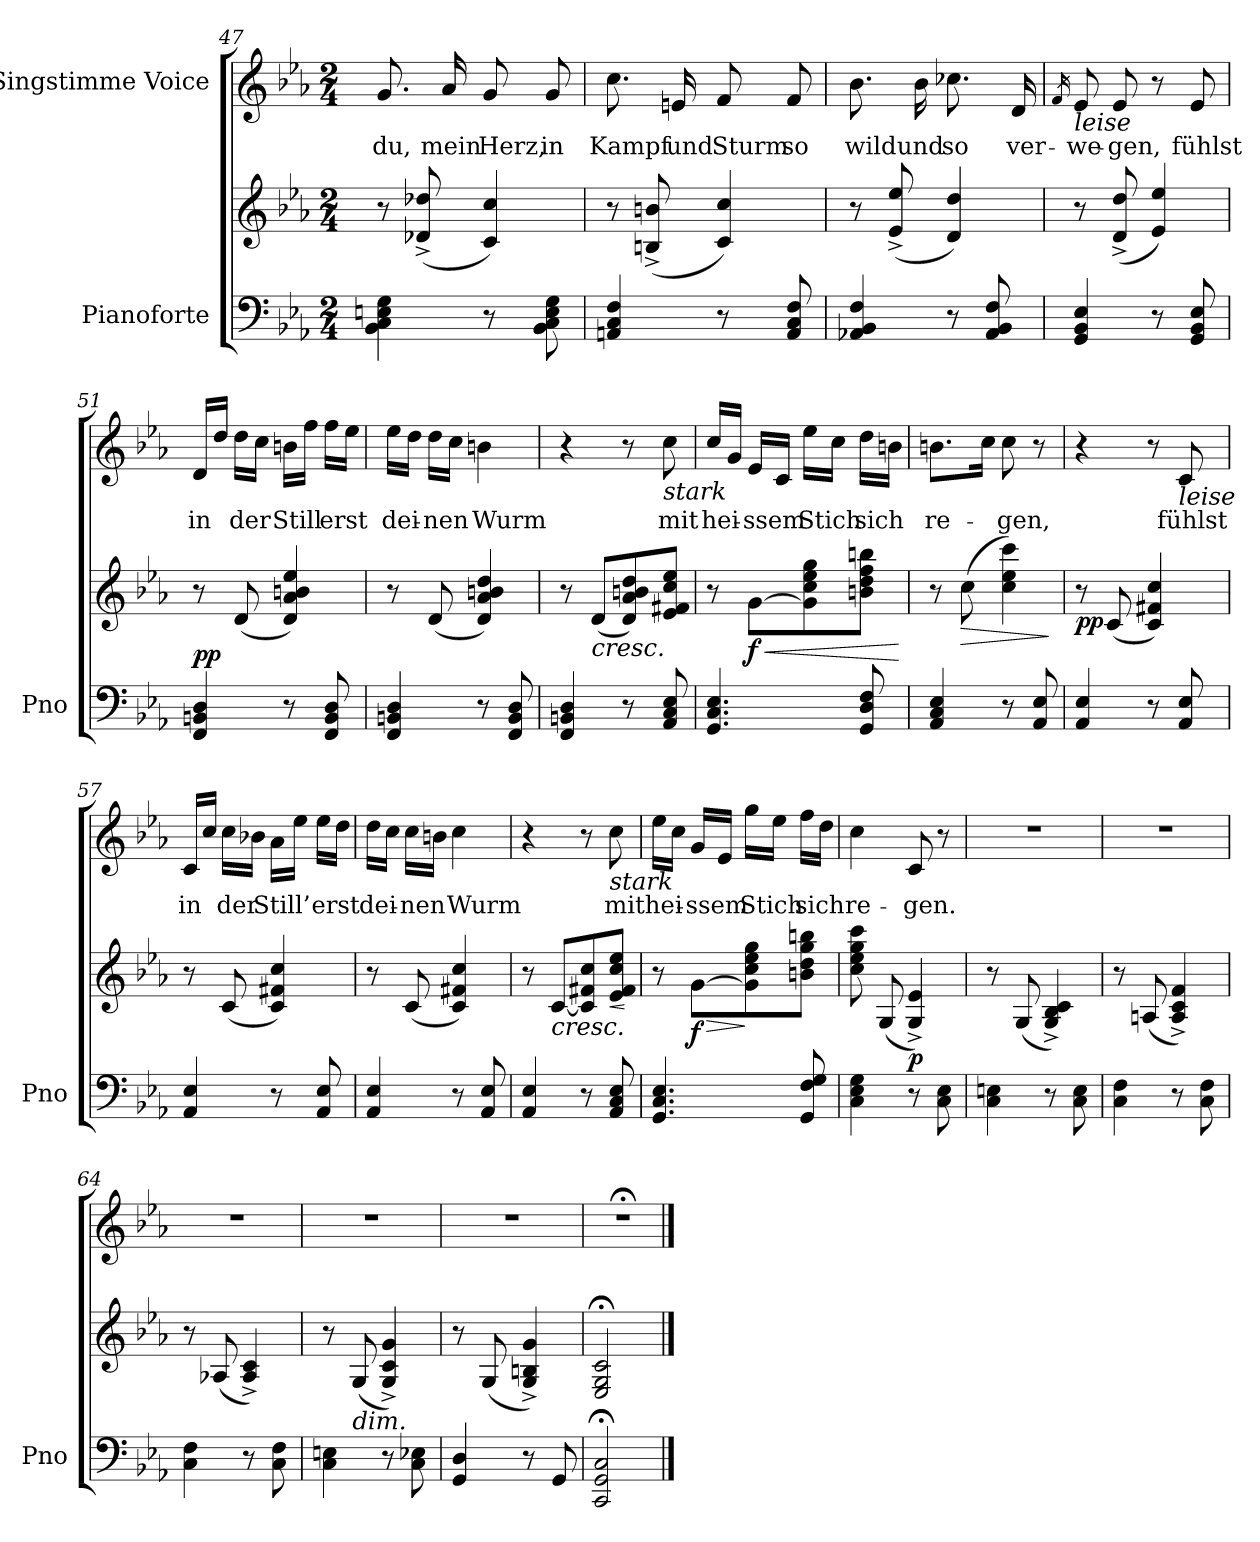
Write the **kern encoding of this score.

**kern	**kern	**dynam	**kern	**text
*part2	*part2	*part2	*part1	*part1
*staff3	*staff2	*staff2/3	*staff1	*staff1
*I"Pianoforte	*	*	*I"Singstimme Voice	*
*I'Pno	*	*	*	*
!!LO:LB:g=z
*clefF4	*clefG2	*	*clefG2	*
*k[b-e-a-]	*k[b-e-a-]	*	*k[b-e-a-]	*
*M2/4	*M2/4	*	*M2/4	*
=47	=47	=47	=47	=47
!	!	!	!	!LO:LY:b
4BB-\ 4C\ 4En\ 4G\	8r	.	8.g/	du,
.	(8d-X/^ 8dd-X/^	.	.	.
!	!	!	!	!LO:LY:b
.	.	.	16a-/	mein
!	!	!	!	!LO:LY:b
8r	4c/ 4cc/)	.	8g/	Herz,
!	!	!	!	!LO:LY:b
8BB-\ 8C\ 8E\ 8G\	.	.	8g/	in
=48	=48	=48	=48	=48
!	!	!	!	!LO:LY:b
4AAn/ 4C/ 4F/	8r	.	8.cc\	Kampf
.	(8Bn/^ 8bn/^	.	.	.
!	!	!	!	!LO:LY:b
.	.	.	16en/	und
!	!	!	!	!LO:LY:b
8r	4c/ 4cc/)	.	8f/	Sturm
!	!	!	!	!LO:LY:b
8AA/ 8C/ 8F/	.	.	8f/	so
=49	=49	=49	=49	=49
!	!	!	!	!LO:LY:b
4AA-X/ 4BB-/ 4F/	8r	.	8.b-\	wild
.	(8e-/^ 8ee-/^	.	.	.
!	!	!	!	!LO:LY:b
.	.	.	16b-\	und
!	!	!	!	!LO:LY:b
8r	4d/ 4dd/)	.	8.cc-X\	so
8AA-/ 8BB-/ 8F/	.	.	.	.
!	!	!	!	!LO:LY:b
.	.	.	16d/	ver-
=50	=50	=50	=50	=50
.	.	.	16qf/	.
!	!	!	!LO:TX:b:i:t=leise	!
!	!	!	!	!LO:LY:b
4GG/ 4BB-/ 4E-/	8r	.	8e-/	-we-
!	!	!	!	!LO:LY:b
.	(8d/^ 8dd/^	.	8e-/	-gen,
8r	4e-/ 4ee-/)	.	8r	.
!	!	!	!	!LO:LY:b
8GG/ 8BB-/ 8E-/	.	.	8e-/	fühlst
=51	=51	=51	=51	=51
!	!	!LO:DY:a=2	!	!LO:LY:b
4FF/ 4BBn/ 4D/	8r	pp	16d/LL	in
.	.	.	16dd/JJ	.
!	!	!	!	!LO:LY:b
.	(8d/	.	16dd\LL	der
.	.	.	16cc\JJ	.
!	!	!	!	!LO:LY:b
8r	4d/ 4a-/ 4bn/ 4ee-/)	.	16bn\LL	Still
.	.	.	16ff\JJ	.
!	!	!	!	!LO:LY:b
8FF/ 8BB/ 8D/	.	.	16ff\LL	erst
.	.	.	16ee-\JJ	.
=52	=52	=52	=52	=52
!	!	!	!	!LO:LY:b
4FF/ 4BBn/ 4D/	8r	.	16ee-\LL	dei-
.	.	.	16dd\JJ	.
!	!	!	!	!LO:LY:b
.	(8d/	.	16dd\LL	-nen
.	.	.	16cc\JJ	.
!	!	!	!	!LO:LY:b
8r	4d/ 4a-/ 4bn/ 4dd/)	.	4bn\	Wurm
8FF/ 8BB/ 8D/	.	.	.	.
!!LO:LB:g=z
=53	=53	=53	=53	=53
4FF/ 4BBn/ 4D/	8r	.	4r	.
!	!LO:TX:b:i:t=cresc.	!	!	!
.	(8d/L	.	.	.
8r	8d/ 8a-/ 8bn/ 8dd/)	.	8r	.
!	!	!	!LO:TX:b:i:t=stark	!
!	!	!	!	!LO:LY:b
8AA-/ 8C/ 8E-/	8e-/ 8f#X/ 8cc/ 8ee-/J	.	8cc\	mit
=54	=54	=54	=54	=54
!	!	!	!	!LO:LY:b
4.GG/ 4.C/ 4.E-/	8r	.	16cc/LL	hei-
.	.	.	16g/JJ	.
!	!	!LO:HP:b	!	!LO:LY:b
!	!	!LO:DY:n=1:b	!	!
.	[<8g\L	< f	16e-/LL	-ssem
.	.	.	16c/JJ	.
!	!	!	!	!LO:LY:b
.	8g\] 8cc\ 8ee-\ 8gg\	.	16ee-\LL	Stich
.	.	.	16cc\JJ	.
!	!	!	!	!LO:LY:b
8GG/ 8D/ 8F/	8bn\ 8dd\ 8ff\ 8bbn\J	.	16dd\LL	sich
.	.	.	16bn\JJ	.
.	.	[	.	.
=55	=55	=55	=55	=55
!	!	!	!	!LO:LY:b
4AA-/ 4C/ 4E-/	8r	.	8.bn\L	re-
!	!	!LO:HP:b	!	!
.	(8cc\	>	.	.
.	.	.	16cc\Jk	.
!	!	!	!	!LO:LY:b
8r	4cc\ 4ee-\ 4ccc\)	.	8cc\	-gen,
8AA-/ 8E-/	.	.	8r	.
.	.	]	.	.
=56	=56	=56	=56	=56
!	!	!LO:DY:b	!	!
4AA-/ 4E-/	8r	pp	4r	.
.	(8c/	.	.	.
8r	4c/ 4f#X/ 4cc/)	.	8r	.
!	!	!	!LO:TX:b:i:t=leise	!
!	!	!	!	!LO:LY:b
8AA-/ 8E-/	.	.	8c/	fühlst
=57	=57	=57	=57	=57
!	!	!	!	!LO:LY:b
4AA-/ 4E-/	8r	.	16c/LL	in
.	.	.	16cc/JJ	.
!	!	!	!	!LO:LY:b
.	(8c/	.	16cc\LL	der
.	.	.	16b-X\JJ	.
!	!	!	!	!LO:LY:b
8r	4c/ 4f#X/ 4cc/)	.	16a-\LL	Still’
.	.	.	16ee-\JJ	.
!	!	!	!	!LO:LY:b
8AA-/ 8E-/	.	.	16ee-\LL	erst
.	.	.	16dd\JJ	.
=58	=58	=58	=58	=58
!	!	!	!	!LO:LY:b
4AA-/ 4E-/	8r	.	16dd\LL	dei-
.	.	.	16cc\JJ	.
!	!	!	!	!LO:LY:b
.	(8c/	.	16cc\LL	-nen
.	.	.	16bn\JJ	.
!	!	!	!	!LO:LY:b
8r	4c/ 4f#X/ 4cc/)	.	4cc\	Wurm
8AA-/ 8E-/	.	.	.	.
!!LO:LB:g=z
=59	=59	=59	=59	=59
4AA-/ 4E-/	8r	.	4r	.
!	!LO:TX:b:i:t=cresc.	!	!	!
.	[8c/L	.	.	.
8r	8c/] 8f#X/ 8cc/	.	8r	.
!	!	!	!LO:TX:b:i:t=stark	!
!	!	!LO:HP:b	!	!LO:LY:b
8AA-/ 8C/ 8E-/	8e-/ 8f#/ 8cc/ 8ee-/J	<	8cc\	mit
.	.	[	.	.
=60	=60	=60	=60	=60
!	!	!	!	!LO:LY:b
4.GG/ 4.C/ 4.E-/	8r	.	16ee-\LL	hei-
.	.	.	16cc\JJ	.
!	!	!LO:HP:b	!	!LO:LY:b
!	!	!LO:DY:n=1:b	!	!
.	[<8g\L	> f	16g/LL	ssem
.	.	.	16e-/JJ	.
!	!	!	!	!LO:LY:b
.	8g\] 8cc\ 8ee-\ 8gg\	]	16gg\LL	Stich
.	.	.	16ee-\JJ	.
!	!	!	!	!LO:LY:b
8GG/ 8F/ 8G/	8bn\ 8dd\ 8gg\ 8bbn\J	.	16ff\LL	sich
.	.	.	16dd\JJ	.
=61	=61	=61	=61	=61
!	!	!	!	!LO:LY:b
4C\ 4E-\ 4G\	8cc\ 8ee-\ 8gg\ 8ccc\	.	4cc\	re-
.	(8G/	.	.	.
!	!	!LO:DY:a=2	!	!LO:LY:b
8r	4G/^ 4e-/^)	p	8c/	-gen.
8C\ 8E-\	.	.	8r	.
=62	=62	=62	=62	=62
4C\ 4En\	8r	.	2r	.
.	(8G/	.	.	.
8r	4G/^ 4B-/^ 4c/^)	.	.	.
8C\ 8E\	.	.	.	.
=63	=63	=63	=63	=63
4C\ 4F\	8r	.	2r	.
.	(8An/	.	.	.
8r	4A/^ 4c/^ 4f/^)	.	.	.
8C\ 8F\	.	.	.	.
=64	=64	=64	=64	=64
4C\ 4F\	8r	.	2r	.
.	(8A-X/	.	.	.
8r	4A-/^ 4c/^)	.	.	.
8C\ 8F\	.	.	.	.
=65	=65	=65	=65	=65
4C\ 4En\	8r	.	2r	.
!	!LO:TX:b:i:t=dim.	!	!	!
.	(8G/	.	.	.
8r	4G/^ 4c/^ 4g/^)	.	.	.
8C\ 8E-X\	.	.	.	.
=66	=66	=66	=66	=66
4GG/ 4D/	8r	.	2r	.
.	(8G/	.	.	.
8r	4G/^ 4Bn/^ 4g/^)	.	.	.
8GG/	.	.	.	.
=67	=67	=67	=67	=67
2CC/;< 2GG/;< 2C/;<	2E-/;< 2G/;< 2c/;<	.	2r;<	.
==	==	==	==	==
*-	*-	*-	*-	*-
